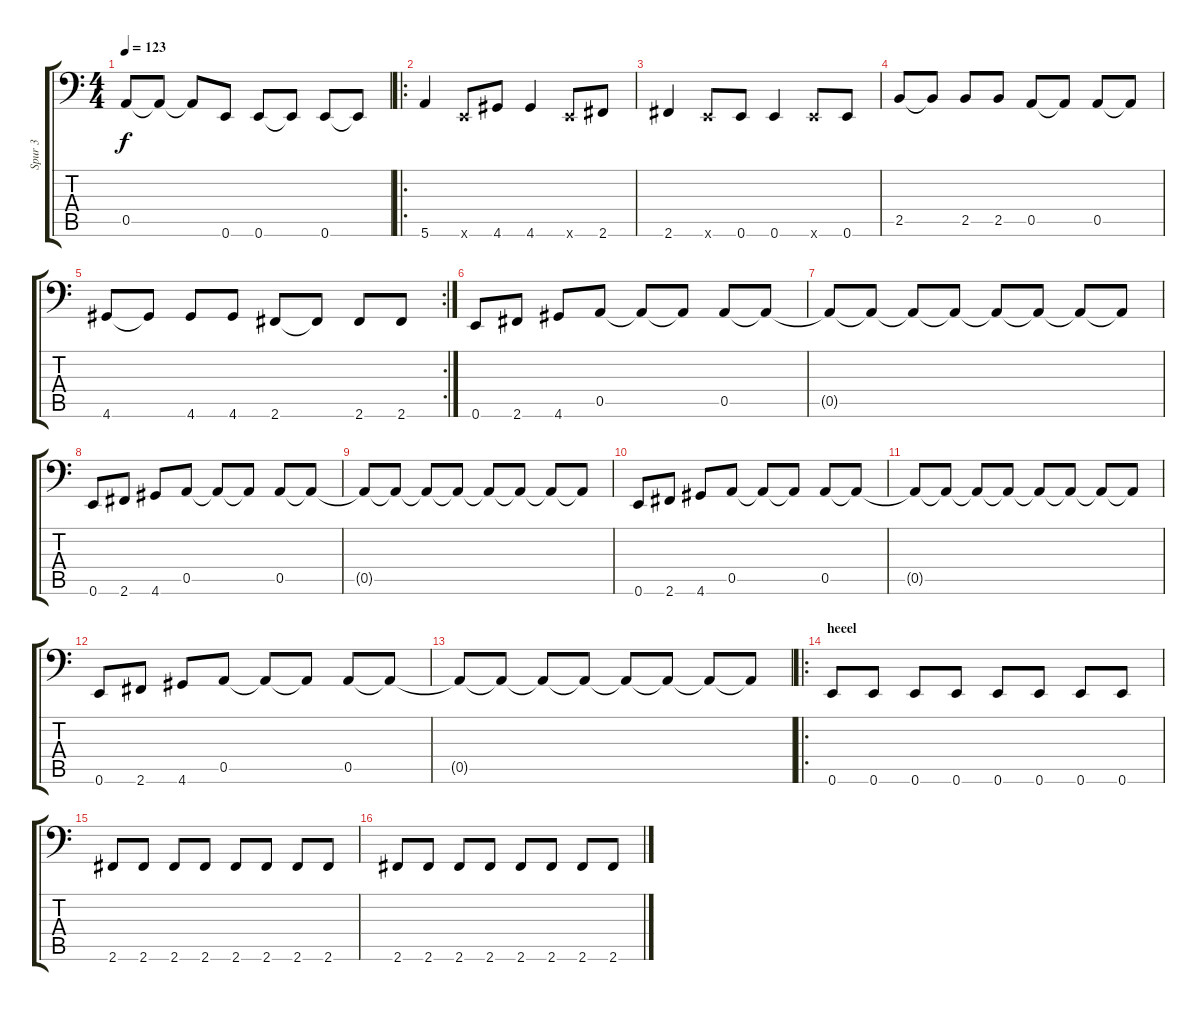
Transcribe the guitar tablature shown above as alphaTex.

\track ("Spur 3" "Spur 3") {instrument electricbasspick}
\staff {score tabs}
\tuning (E3 B2 G2 D2 A1 E1) {hide}
\ts (4 4)
\tempo 123
\clef f4
\ks c
0.5.8{dy f} 0.5{t}.8 0.5{t}.8 0.6.8 0.6.8 0.6{t}.8 0.6.8 0.6{t}.8 |
\ro
\section ("" "")
5.6.4 0.6{x}.8 4.6.8 4.6.4 0.6{x}.8 2.6.8 |
2.6.4 0.6{x}.8 0.6.8 0.6.4 0.6{x}.8 0.6.8 |
2.5.8 2.5{t}.8 2.5.8 2.5.8 0.5.8 0.5{t}.8 0.5.8 0.5{t}.8 |
\rc 2
4.6.8 4.6{t}.8 4.6.8 4.6.8 2.6.8 2.6{t}.8 2.6.8 2.6.8 |
\section ("" "")
0.6.8 2.6.8 4.6.8 0.5.8 0.5{t}.8 0.5{t}.8 0.5.8 0.5{t}.8 |
0.5{t}.8 0.5{t}.8 0.5{t}.8 0.5{t}.8 0.5{t}.8 0.5{t}.8 0.5{t}.8 0.5{t}.8 |
0.6.8 2.6.8 4.6.8 0.5.8 0.5{t}.8 0.5{t}.8 0.5.8 0.5{t}.8 |
0.5{t}.8 0.5{t}.8 0.5{t}.8 0.5{t}.8 0.5{t}.8 0.5{t}.8 0.5{t}.8 0.5{t}.8 |
0.6.8 2.6.8 4.6.8 0.5.8 0.5{t}.8 0.5{t}.8 0.5.8 0.5{t}.8 |
0.5{t}.8 0.5{t}.8 0.5{t}.8 0.5{t}.8 0.5{t}.8 0.5{t}.8 0.5{t}.8 0.5{t}.8 |
0.6.8 2.6.8 4.6.8 0.5.8 0.5{t}.8 0.5{t}.8 0.5.8 0.5{t}.8 |
0.5{t}.8 0.5{t}.8 0.5{t}.8 0.5{t}.8 0.5{t}.8 0.5{t}.8 0.5{t}.8 0.5{t}.8 |
\ro
\section ("" "heeel")
0.6.8 0.6.8 0.6.8 0.6.8 0.6.8 0.6.8 0.6.8 0.6.8 |
2.6.8 2.6.8 2.6.8 2.6.8 2.6.8 2.6.8 2.6.8 2.6.8 |
2.6.8 2.6.8 2.6.8 2.6.8 2.6.8 2.6.8 2.6.8 2.6.8
